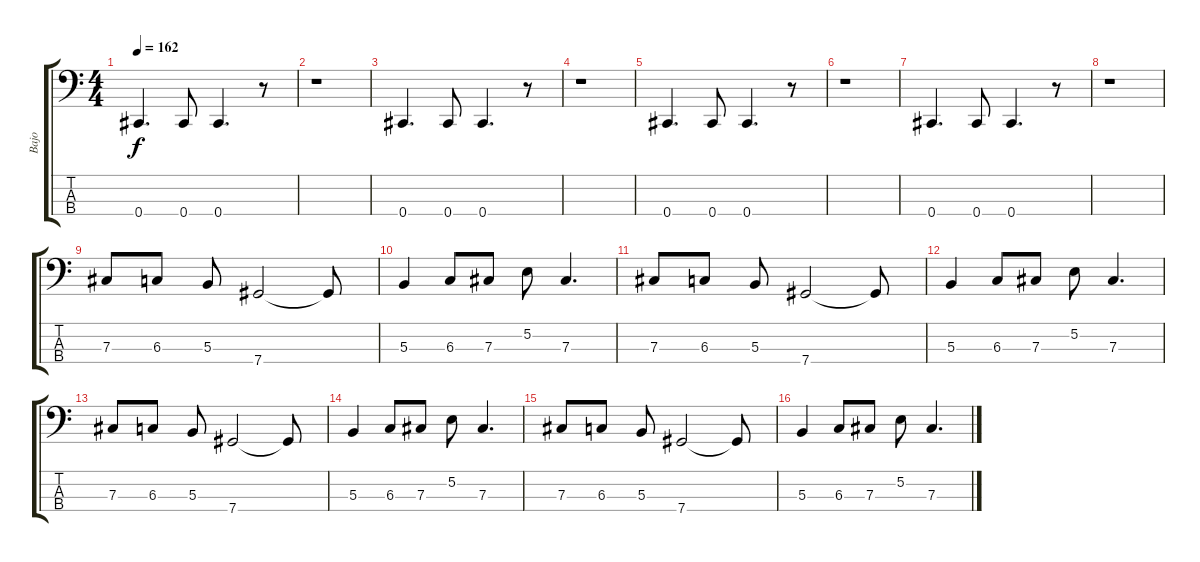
\track ("Bajo" "Bajo") {instrument electricbasspick}
\staff {score tabs}
\tuning (E2 B1 Gb1 Db1) {hide}
\ts (4 4)
\tempo 162
\clef f4
\ks c
0.4.4{d dy f} 0.4.8 0.4.4{d} r.8 |
r.1 |
0.4.4{d} 0.4.8 0.4.4{d} r.8 |
r.1 |
0.4.4{d} 0.4.8 0.4.4{d} r.8 |
r.1 |
0.4.4{d} 0.4.8 0.4.4{d} r.8 |
r.1 |
7.3.8 6.3.8 5.3.8 7.4.2 7.4{t}.8 |
5.3.4 6.3.8 7.3.8 5.2.8 7.3.4{d} |
7.3.8 6.3.8 5.3.8 7.4.2 7.4{t}.8 |
5.3.4 6.3.8 7.3.8 5.2.8 7.3.4{d} |
7.3.8 6.3.8 5.3.8 7.4.2 7.4{t}.8 |
5.3.4 6.3.8 7.3.8 5.2.8 7.3.4{d} |
7.3.8 6.3.8 5.3.8 7.4.2 7.4{t}.8 |
5.3.4 6.3.8 7.3.8 5.2.8 7.3.4{d}
